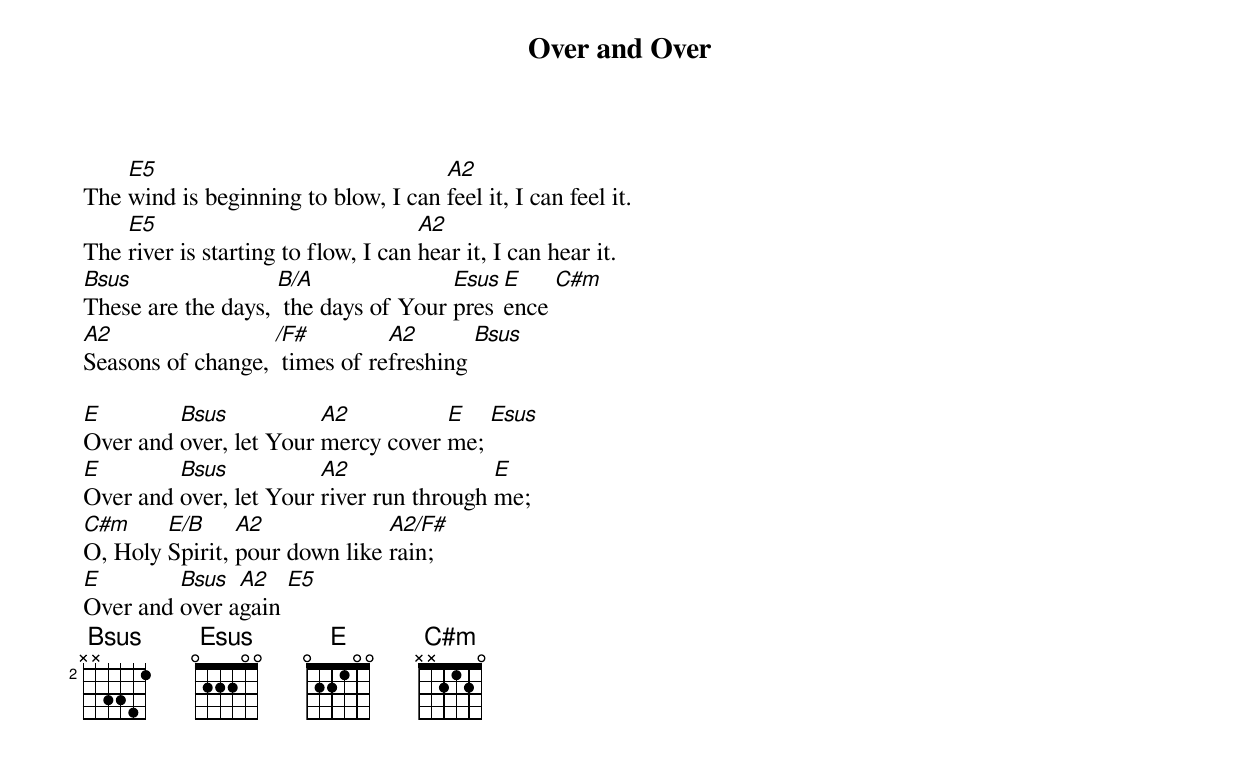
{title: Over and Over}
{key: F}
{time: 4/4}
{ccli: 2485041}
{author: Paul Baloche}
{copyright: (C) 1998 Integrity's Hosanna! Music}

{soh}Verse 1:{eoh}
The [E5]wind is beginning to blow, I can [A2]feel it, I can feel it.
The [E5]river is starting to flow, I can [A2]hear it, I can hear it.
[Bsus]These are the days, [B/A] the days of Your [Esus]pres[E]ence [C#m]
[A2]Seasons of change, [/F#] times of re[A2]freshing [Bsus]

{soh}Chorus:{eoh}
[E]Over and [Bsus]over, let Your [A2]mercy cover [E]me; [Esus]
[E]Over and [Bsus]over, let Your [A2]river run through [E]me;
[C#m]O, Holy [E/B]Spirit, [A2]pour down like [A2/F#]rain;
[E]Over and [Bsus]over a[A2]gain [E5]
